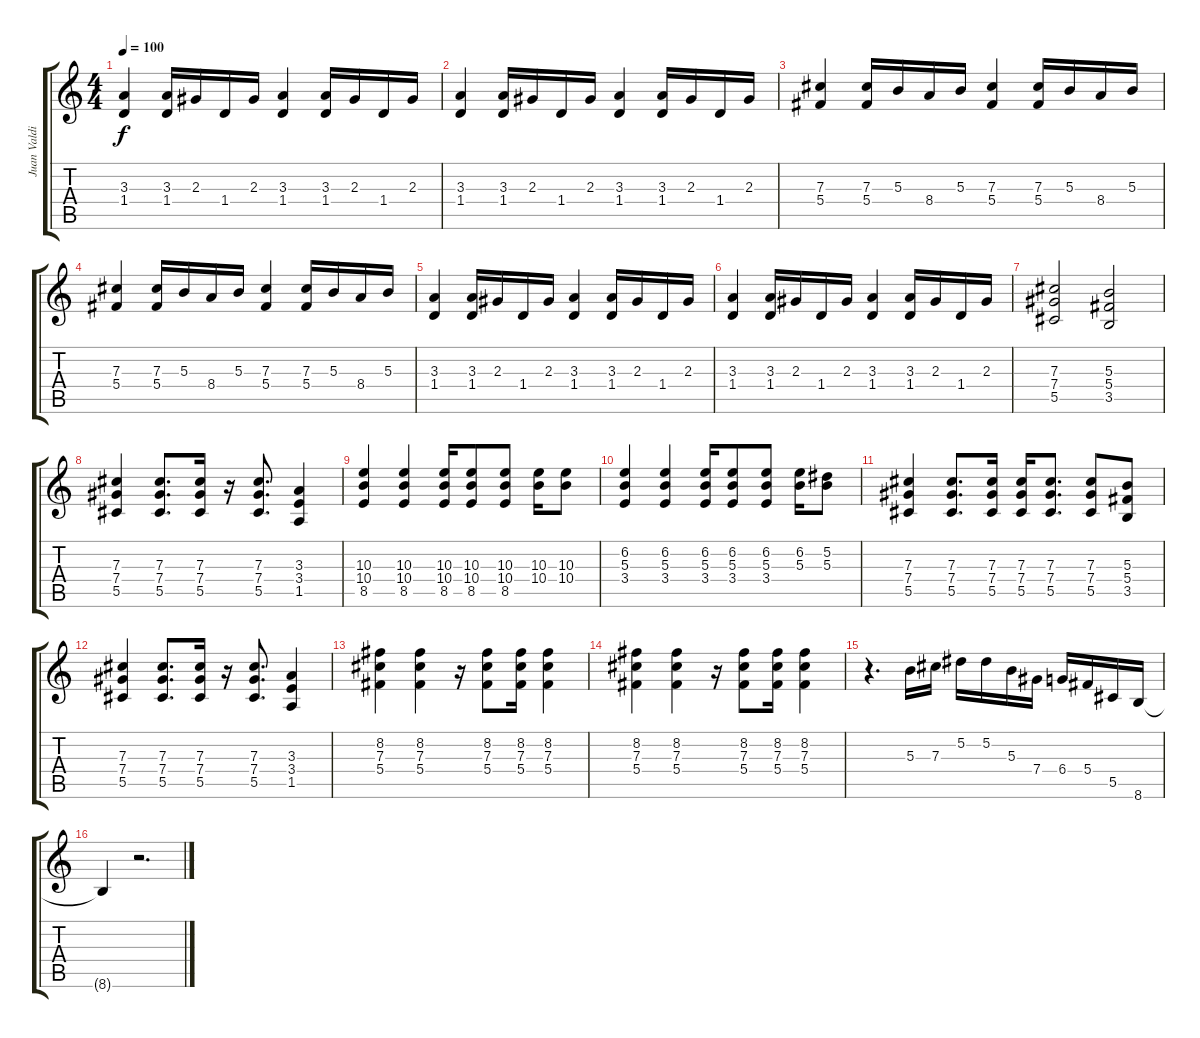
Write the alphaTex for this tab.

\track ("Juan Valdivia" "Juan Valdi") {instrument distortionguitar}
\staff {score tabs}
\tuning (Eb4 Bb3 Gb3 Db3 Ab2 Eb2) {hide}
\ts (4 4)
\tempo 100
\clef g2
\ks c
(3.3 1.4).4{dy f} (3.3 1.4).16 2.3.16 1.4.16 2.3.16 (3.3 1.4).4 (3.3 1.4).16 2.3.16 1.4.16 2.3.16 |
(3.3 1.4).4 (3.3 1.4).16 2.3.16 1.4.16 2.3.16 (3.3 1.4).4 (3.3 1.4).16 2.3.16 1.4.16 2.3.16 |
(7.3 5.4).4 (7.3 5.4).16 5.3.16 8.4.16 5.3.16 (7.3 5.4).4 (7.3 5.4).16 5.3.16 8.4.16 5.3.16 |
(7.3 5.4).4 (7.3 5.4).16 5.3.16 8.4.16 5.3.16 (7.3 5.4).4 (7.3 5.4).16 5.3.16 8.4.16 5.3.16 |
(3.3 1.4).4 (3.3 1.4).16 2.3.16 1.4.16 2.3.16 (3.3 1.4).4 (3.3 1.4).16 2.3.16 1.4.16 2.3.16 |
(3.3 1.4).4 (3.3 1.4).16 2.3.16 1.4.16 2.3.16 (3.3 1.4).4 (3.3 1.4).16 2.3.16 1.4.16 2.3.16 |
(7.3 7.4 5.5).2 (5.3 5.4 3.5).2 |
(7.3 7.4 5.5).4 (7.3 7.4 5.5).8{d} (7.3 7.4 5.5).16 r.16 (7.3 7.4 5.5).8{d} (3.3 3.4 1.5).4 |
(10.3 10.4 8.5).4 (10.3 10.4 8.5).4 (10.3 10.4 8.5).16 (10.3 10.4 8.5).8 (10.3 10.4 8.5).8 (10.3 10.4).16 (10.3 10.4).8 |
(6.2 5.3 3.4).4 (6.2 5.3 3.4).4 (6.2 5.3 3.4).16 (6.2 5.3 3.4).8 (6.2 5.3 3.4).8 (6.2 5.3).16 (5.2 5.3).8 |
(7.3 7.4 5.5).4 (7.3 7.4 5.5).8{d} (7.3 7.4 5.5).16 (7.3 7.4 5.5).16 (7.3 7.4 5.5).8{d} (7.3 7.4 5.5).8 (5.3 5.4 3.5).8 |
(7.3 7.4 5.5).4 (7.3 7.4 5.5).8{d} (7.3 7.4 5.5).16 r.16 (7.3 7.4 5.5).8{d} (3.3 3.4 1.5).4 |
(8.2 7.3 5.4).4 (8.2 7.3 5.4).4 r.16 (8.2 7.3 5.4).8 (8.2 7.3 5.4).16 (8.2 7.3 5.4).4 |
(8.2 7.3 5.4).4 (8.2 7.3 5.4).4 r.16 (8.2 7.3 5.4).8 (8.2 7.3 5.4).16 (8.2 7.3 5.4).4 |
r.4{d} 5.3.16 7.3.16 5.2.16 5.2.16 5.3.16 7.4.16 6.4.16 5.4.16 5.5.16 8.6.16 |
8.6{t}.4 r.2{d}
